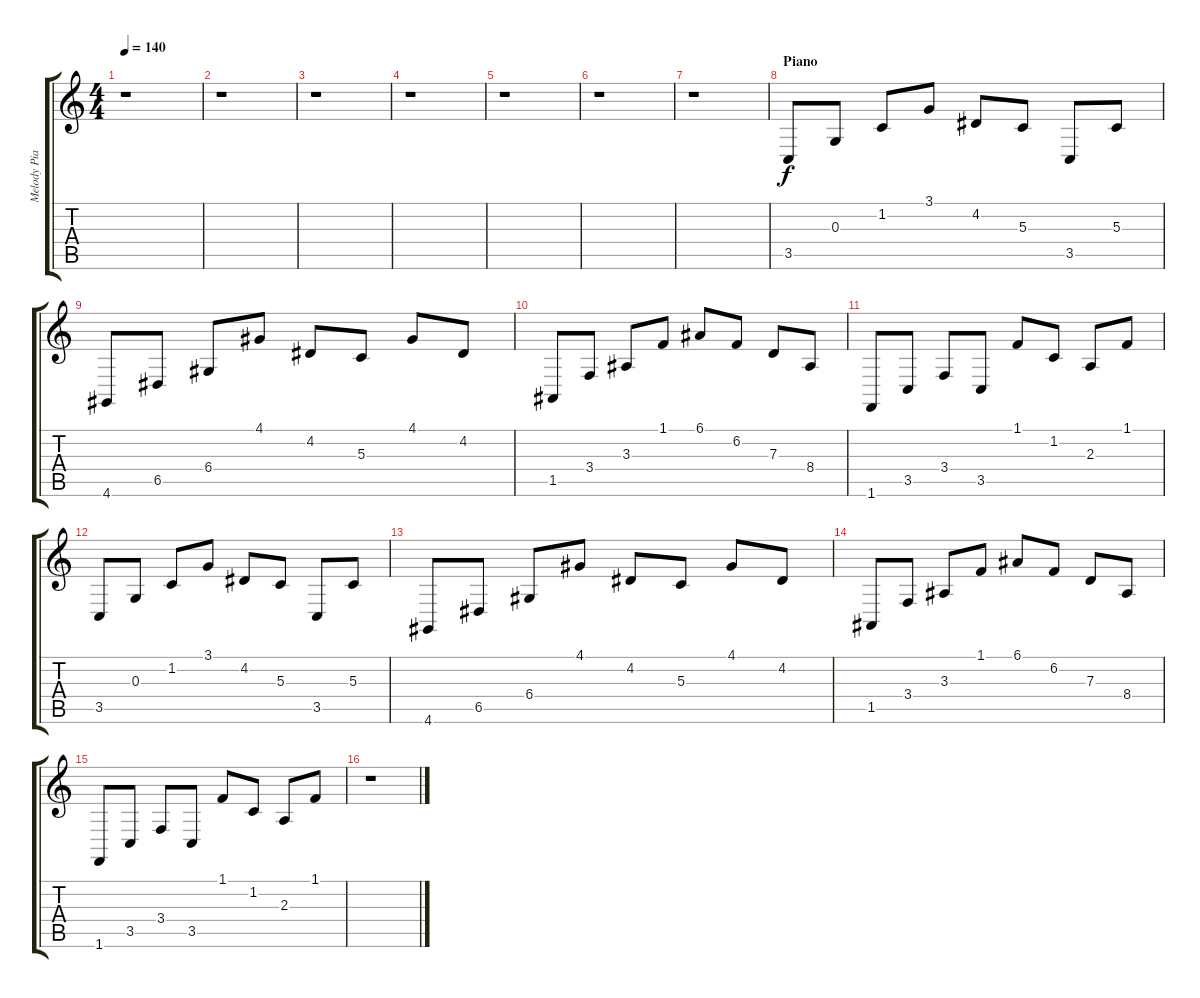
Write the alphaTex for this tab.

\track ("Melody Piano" "Melody Pia") {instrument acousticgrandpiano}
\staff {score tabs}
\tuning (E4 B3 G3 D3 A2 E2) {hide}
\ts (4 4)
\tempo 140
\clef g2
\ks c
r.1{dy f} |
r.1 |
r.1 |
r.1 |
r.1 |
r.1 |
r.1 |
\section ("" "Piano")
3.5.8 0.3.8 1.2.8 3.1.8 4.2.8 5.3.8 3.5.8 5.3.8 |
4.6.8 6.5.8 6.4.8 4.1.8 4.2.8 5.3.8 4.1.8 4.2.8 |
1.5.8 3.4.8 3.3.8 1.1.8 6.1.8 6.2.8 7.3.8 8.4.8 |
1.6.8 3.5.8 3.4.8 3.5.8 1.1.8 1.2.8 2.3.8 1.1.8 |
3.5.8 0.3.8 1.2.8 3.1.8 4.2.8 5.3.8 3.5.8 5.3.8 |
4.6.8 6.5.8 6.4.8 4.1.8 4.2.8 5.3.8 4.1.8 4.2.8 |
1.5.8 3.4.8 3.3.8 1.1.8 6.1.8 6.2.8 7.3.8 8.4.8 |
1.6.8 3.5.8 3.4.8 3.5.8 1.1.8 1.2.8 2.3.8 1.1.8 |
r.1
